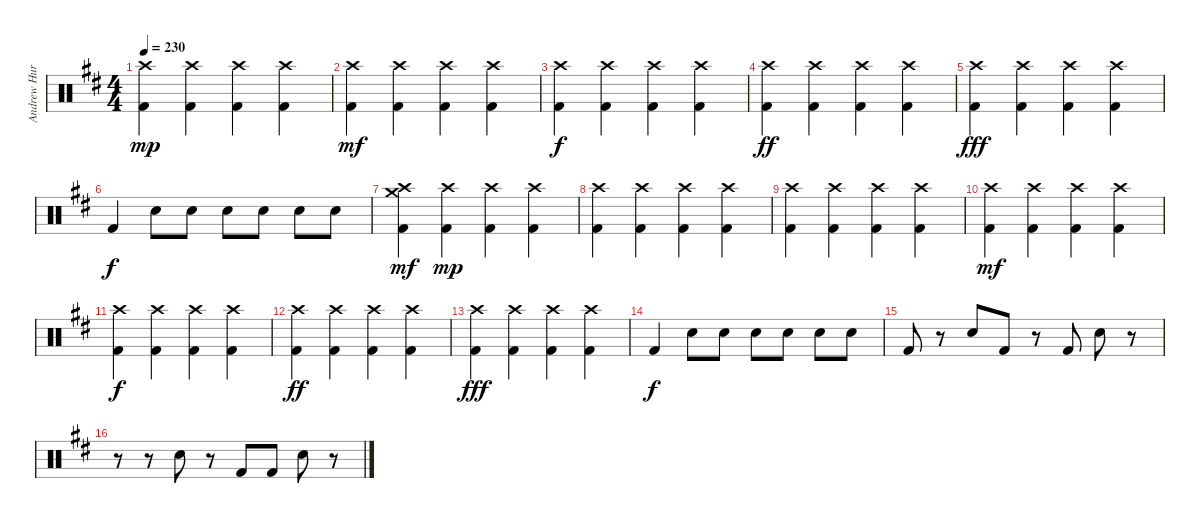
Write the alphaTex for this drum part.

\track ("Andrew Hurley" "Andrew Hur") {instrument percussion}
\staff {score}
\articulation defaults
\ts (4 4)
\tempo 230
\clef neutral
\ks d
("Crash high (hit)" "Kick (hit) 2").4{dy mp} ("Crash high (hit)" "Kick (hit) 2").4 ("Crash high (hit)" "Kick (hit) 2").4 ("Crash high (hit)" "Kick (hit) 2").4 |
("Crash high (hit)" "Kick (hit) 2").4{dy mf} ("Crash high (hit)" "Kick (hit) 2").4 ("Crash high (hit)" "Kick (hit) 2").4 ("Crash high (hit)" "Kick (hit) 2").4 |
("Crash high (hit)" "Kick (hit) 2").4{dy f} ("Crash high (hit)" "Kick (hit) 2").4 ("Crash high (hit)" "Kick (hit) 2").4 ("Crash high (hit)" "Kick (hit) 2").4 |
("Crash high (hit)" "Kick (hit) 2").4{dy ff} ("Crash high (hit)" "Kick (hit) 2").4 ("Crash high (hit)" "Kick (hit) 2").4 ("Crash high (hit)" "Kick (hit) 2").4 |
("Crash high (hit)" "Kick (hit) 2").4{dy fff} ("Crash high (hit)" "Kick (hit) 2").4 ("Crash high (hit)" "Kick (hit) 2").4 ("Crash high (hit)" "Kick (hit) 2").4 |
"Kick (hit) 2".4{dy f} "Electric Snare (hit)".8 "Electric Snare (hit)".8 "Electric Snare (hit)".8 "Electric Snare (hit)".8 "Electric Snare (hit)".8 "Electric Snare (hit)".8 |
("Crash high (hit)" "Crash medium (hit)" "Kick (hit) 2").4{dy mf} ("Crash high (hit)" "Kick (hit) 2").4{dy mp} ("Crash high (hit)" "Kick (hit) 2").4 ("Crash high (hit)" "Kick (hit) 2").4 |
("Crash high (hit)" "Kick (hit) 2").4 ("Crash high (hit)" "Kick (hit) 2").4 ("Crash high (hit)" "Kick (hit) 2").4 ("Crash high (hit)" "Kick (hit) 2").4 |
("Crash high (hit)" "Kick (hit) 2").4 ("Crash high (hit)" "Kick (hit) 2").4 ("Crash high (hit)" "Kick (hit) 2").4 ("Crash high (hit)" "Kick (hit) 2").4 |
("Crash high (hit)" "Kick (hit) 2").4{dy mf} ("Crash high (hit)" "Kick (hit) 2").4 ("Crash high (hit)" "Kick (hit) 2").4 ("Crash high (hit)" "Kick (hit) 2").4 |
("Crash high (hit)" "Kick (hit) 2").4{dy f} ("Crash high (hit)" "Kick (hit) 2").4 ("Crash high (hit)" "Kick (hit) 2").4 ("Crash high (hit)" "Kick (hit) 2").4 |
("Crash high (hit)" "Kick (hit) 2").4{dy ff} ("Crash high (hit)" "Kick (hit) 2").4 ("Crash high (hit)" "Kick (hit) 2").4 ("Crash high (hit)" "Kick (hit) 2").4 |
("Crash high (hit)" "Kick (hit) 2").4{dy fff} ("Crash high (hit)" "Kick (hit) 2").4 ("Crash high (hit)" "Kick (hit) 2").4 ("Crash high (hit)" "Kick (hit) 2").4 |
"Kick (hit) 2".4{dy f} "Electric Snare (hit)".8 "Electric Snare (hit)".8 "Electric Snare (hit)".8 "Electric Snare (hit)".8 "Electric Snare (hit)".8 "Electric Snare (hit)".8 |
"Kick (hit) 2".8 r.8 "Electric Snare (hit)".8 "Kick (hit) 2".8 r.8 "Kick (hit) 2".8 "Electric Snare (hit)".8 r.8 |
r.8 r.8 "Electric Snare (hit)".8 r.8 "Kick (hit) 2".8 "Kick (hit) 2".8 "Electric Snare (hit)".8 r.8
